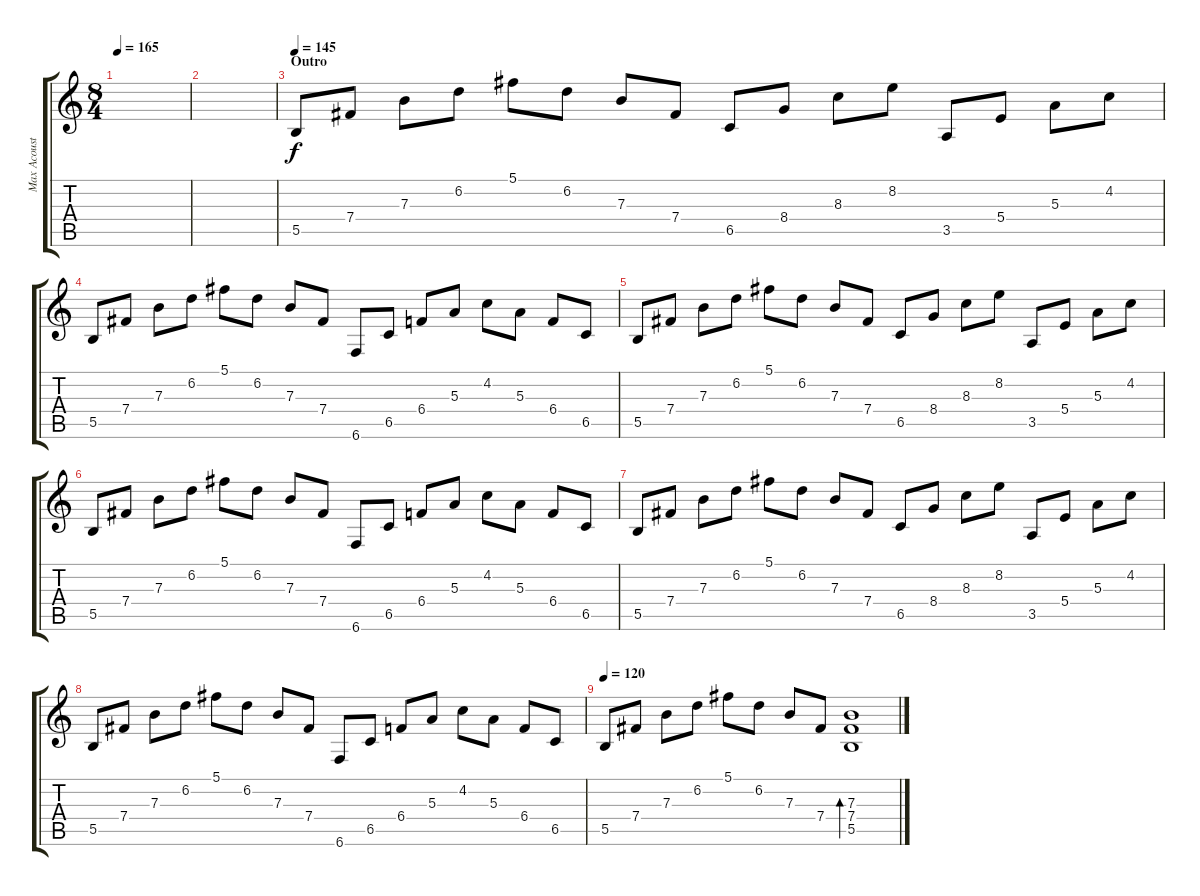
\track ("Max Acoustic/Guitar Solo" "Max Acoust") {instrument acousticguitarsteel}
\staff {score tabs}
\tuning (Db4 Ab3 E3 B2 Gb2 B1) {hide}
\ts (8 4)
\tempo 165
\clef g2
\ks c
|
|
\section ("" "Outro")
\tempo 145
5.5.8{instrument acousticguitarsteel} 7.4.8 7.3.8 6.2.8 5.1.8 6.2.8 7.3.8 7.4.8 6.5.8 8.4.8 8.3.8 8.2.8 3.5.8 5.4.8 5.3.8 4.2.8 |
5.5.8 7.4.8 7.3.8 6.2.8 5.1.8 6.2.8 7.3.8 7.4.8 6.6.8 6.5.8 6.4.8 5.3.8 4.2.8 5.3.8 6.4.8 6.5.8 |
5.5.8 7.4.8 7.3.8 6.2.8 5.1.8 6.2.8 7.3.8 7.4.8 6.5.8 8.4.8 8.3.8 8.2.8 3.5.8 5.4.8 5.3.8 4.2.8 |
5.5.8 7.4.8 7.3.8 6.2.8 5.1.8 6.2.8 7.3.8 7.4.8 6.6.8 6.5.8 6.4.8 5.3.8 4.2.8 5.3.8 6.4.8 6.5.8 |
5.5.8 7.4.8 7.3.8 6.2.8 5.1.8 6.2.8 7.3.8 7.4.8 6.5.8 8.4.8 8.3.8 8.2.8 3.5.8 5.4.8 5.3.8 4.2.8 |
5.5.8 7.4.8 7.3.8 6.2.8 5.1.8 6.2.8 7.3.8 7.4.8 6.6.8 6.5.8 6.4.8 5.3.8 4.2.8 5.3.8 6.4.8 6.5.8 |
\tempo 120
5.5.8 7.4.8 7.3.8 6.2.8 5.1.8 6.2.8 7.3.8 7.4.8 (7.3 7.4 5.5).1{bd 480}
